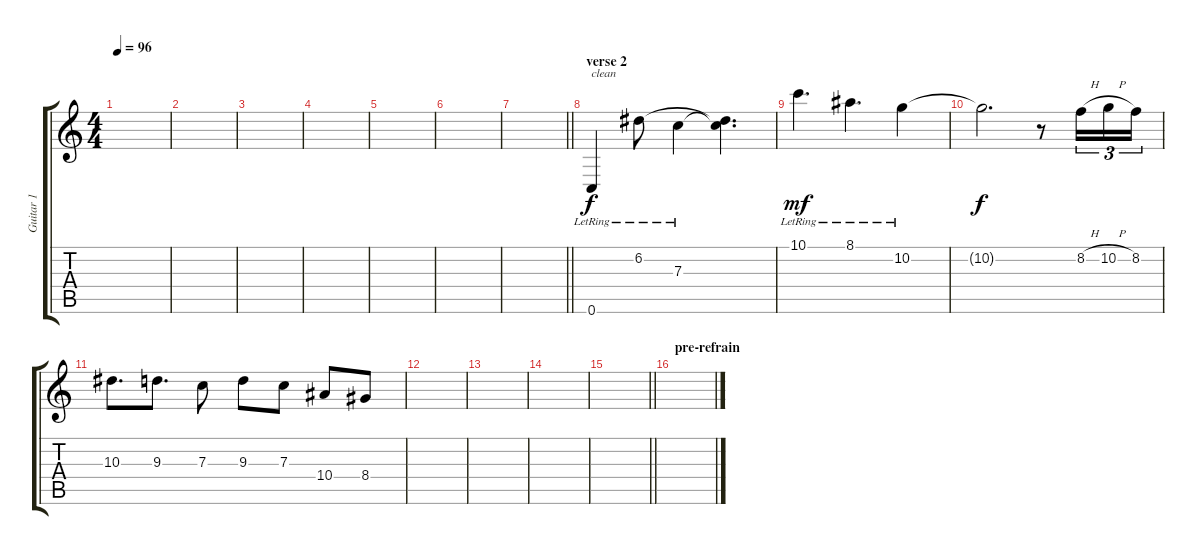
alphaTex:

\track ("Guitar 1" "Guitar 1") {instrument distortionguitar}
\staff {score tabs}
\tuning (D4 A3 F3 C3 G2 C2) {hide}
\ts (4 4)
\tempo 96
\clef g2
\ks c
|
|
|
|
|
|
\barLineRight lightlight
|
\section ("" "verse 2")
0.6{lr}.4{txt "clean" instrument electricguitarclean} 6.2{lr}.8 7.3{lr}.4 (6.2{t} 7.3{t}).4{d} |
10.1{lr}.4{d dy mf} 8.1{lr}.4{d} 10.2{lr}.4 |
10.2{t}.2{d dy f} r.8 8.2{h}.16{tu (3 2)} 10.2{h}.16{tu (3 2)} 8.2.16{tu (3 2)} |
10.3.8{d} 9.3.8{d} 7.3.8 9.3.8 7.3.8 10.4.8 8.4.8 |
|
|
|
\barLineRight lightlight
|
\section ("" "pre-refrain")
